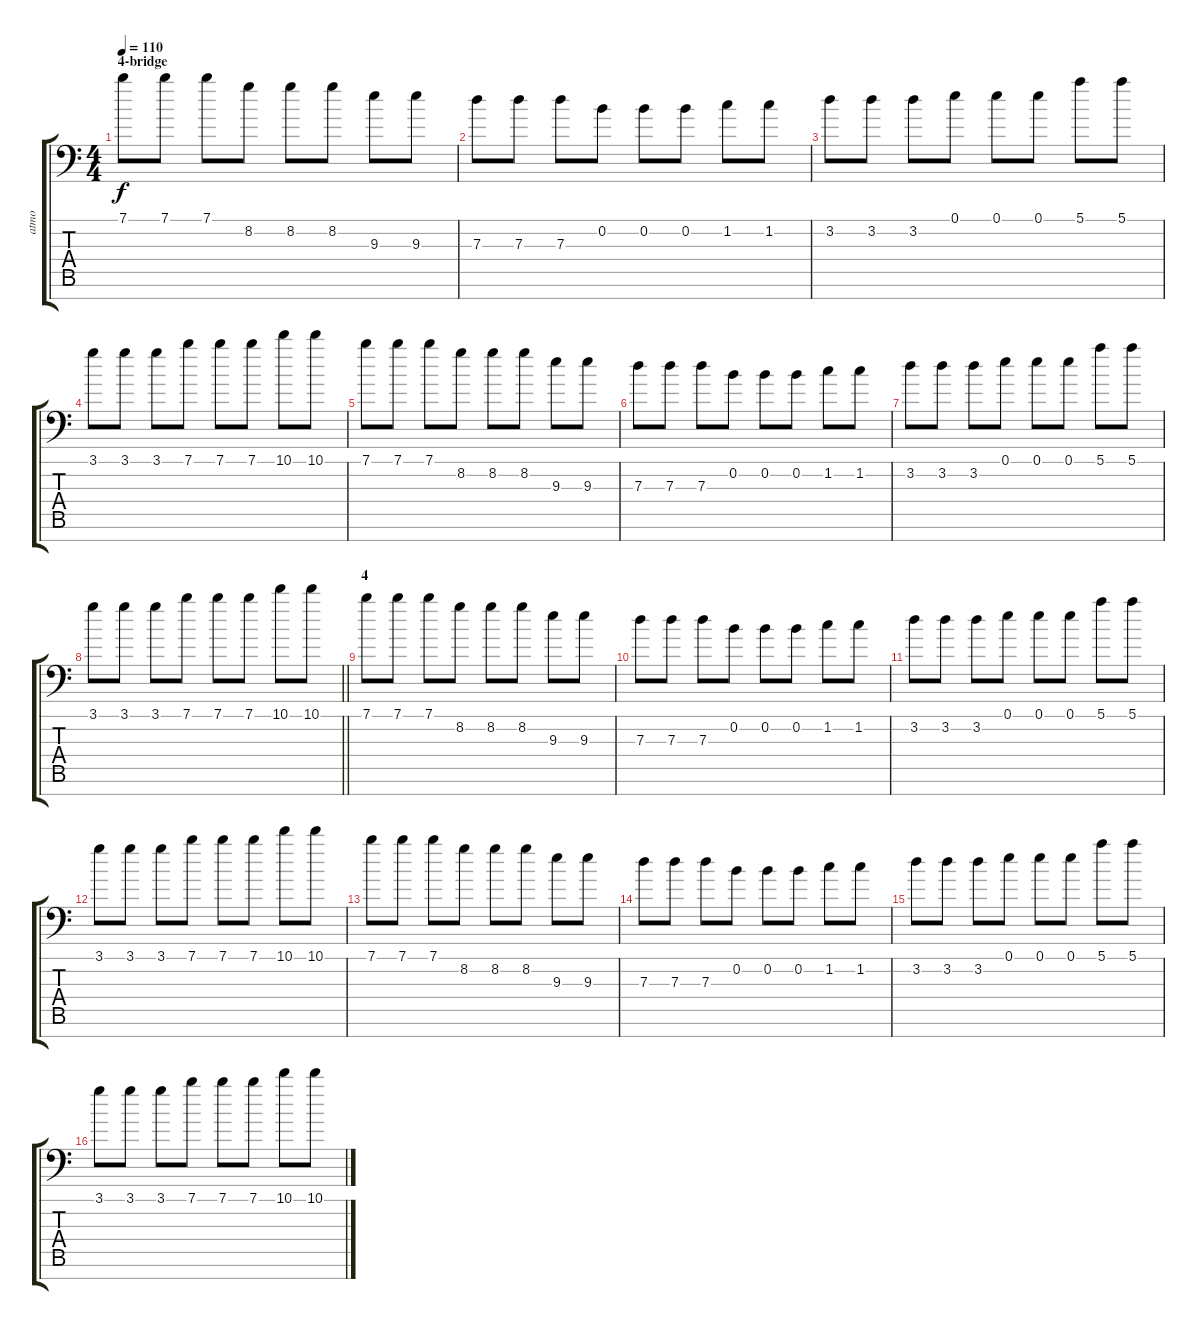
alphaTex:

\track ("atmo" "atmo") {instrument acousticguitarsteel}
\staff {score tabs}
\tuning (E4 B3 G3 D3 A2 E2 A1) {hide}
\ts (4 4)
\section ("" "4-bridge")
\tempo 110
\clef f4
\ks c
7.1.8{dy f} 7.1.8 7.1.8 8.2.8 8.2.8 8.2.8 9.3.8 9.3.8 |
7.3.8 7.3.8 7.3.8 0.2.8 0.2.8 0.2.8 1.2.8 1.2.8 |
3.2.8 3.2.8 3.2.8 0.1.8 0.1.8 0.1.8 5.1.8 5.1.8 |
3.1.8 3.1.8 3.1.8 7.1.8 7.1.8 7.1.8 10.1.8 10.1.8 |
7.1.8 7.1.8 7.1.8 8.2.8 8.2.8 8.2.8 9.3.8 9.3.8 |
7.3.8 7.3.8 7.3.8 0.2.8 0.2.8 0.2.8 1.2.8 1.2.8 |
3.2.8 3.2.8 3.2.8 0.1.8 0.1.8 0.1.8 5.1.8 5.1.8 |
\barLineRight lightlight
3.1.8 3.1.8 3.1.8 7.1.8 7.1.8 7.1.8 10.1.8 10.1.8 |
\section ("" "4")
7.1.8 7.1.8 7.1.8 8.2.8 8.2.8 8.2.8 9.3.8 9.3.8 |
7.3.8 7.3.8 7.3.8 0.2.8 0.2.8 0.2.8 1.2.8 1.2.8 |
3.2.8 3.2.8 3.2.8 0.1.8 0.1.8 0.1.8 5.1.8 5.1.8 |
3.1.8 3.1.8 3.1.8 7.1.8 7.1.8 7.1.8 10.1.8 10.1.8 |
7.1.8 7.1.8 7.1.8 8.2.8 8.2.8 8.2.8 9.3.8 9.3.8 |
7.3.8 7.3.8 7.3.8 0.2.8 0.2.8 0.2.8 1.2.8 1.2.8 |
3.2.8 3.2.8 3.2.8 0.1.8 0.1.8 0.1.8 5.1.8 5.1.8 |
3.1.8 3.1.8 3.1.8 7.1.8 7.1.8 7.1.8 10.1.8 10.1.8
